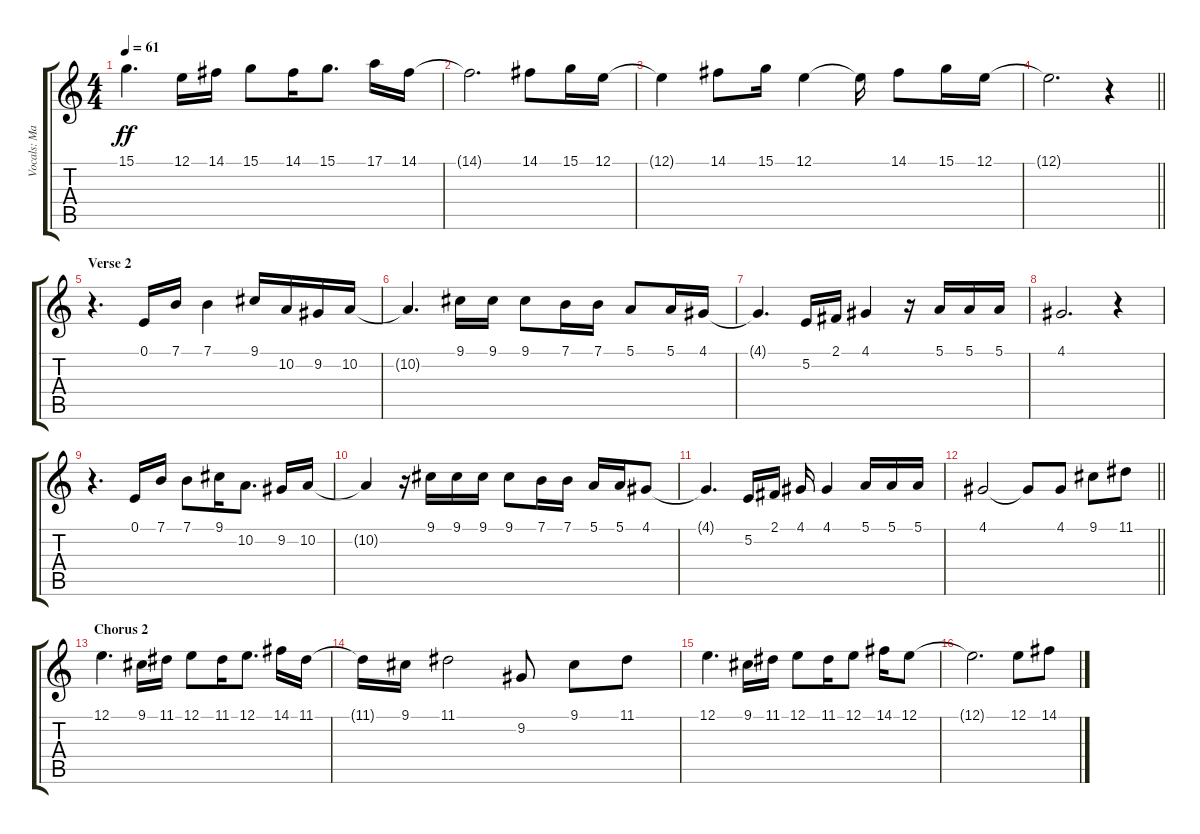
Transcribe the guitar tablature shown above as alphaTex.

\track ("Vocals: Marc Anthony" "Vocals: Ma") {instrument lead1square}
\staff {score tabs}
\tuning (E4 B3 G3 D3 A2 E2) {hide}
\ts (4 4)
\tempo 61
\clef g2
\ks c
15.1.4{d dy ff} 12.1.16 14.1.16 15.1.8 14.1.16 15.1.8{d} 17.1.16 14.1.16 |
14.1{t}.2{d} 14.1.8 15.1.16 12.1.16 |
12.1{t}.4 14.1.8 15.1.16 12.1.4 12.1{t}.16 14.1.8 15.1.16 12.1.16 |
\barLineRight lightlight
12.1{t}.2{d} r.4 |
\section ("" "Verse 2")
r.4{d} 0.1.16 7.1.16 7.1.4 9.1.16 10.2.16 9.2.16 10.2.16 |
10.2{t}.4{d} 9.1.16 9.1.16 9.1.8 7.1.16 7.1.16 5.1.8 5.1.16 4.1.16 |
4.1{t}.4{d} 5.2.16 2.1.16 4.1.4 r.16 5.1.16 5.1.16 5.1.16 |
4.1.2{d} r.4 |
r.4{d} 0.1.16 7.1.16 7.1.8 9.1.16 10.2.8{d} 9.2.16 10.2.16 |
10.2{t}.4 r.16 9.1.16 9.1.16 9.1.16 9.1.8 7.1.16 7.1.16 5.1.16 5.1.16 4.1.8 |
4.1{t}.4{d} 5.2.16 2.1.16 4.1.16 4.1.4 5.1.16 5.1.16 5.1.16 |
\barLineRight lightlight
4.1.2 4.1{t}.8 4.1.8 9.1.8 11.1.8 |
\section ("" "Chorus 2")
12.1.4{d} 9.1.16 11.1.16 12.1.8 11.1.16 12.1.8{d} 14.1.16 11.1.16 |
11.1{t}.16 9.1.16 11.1.2 9.2.8 9.1.8 11.1.8 |
12.1.4{d} 9.1.16 11.1.16 12.1.8 11.1.16 12.1.8 14.1.16 12.1.8 |
12.1{t}.2{d} 12.1.8 14.1.8
